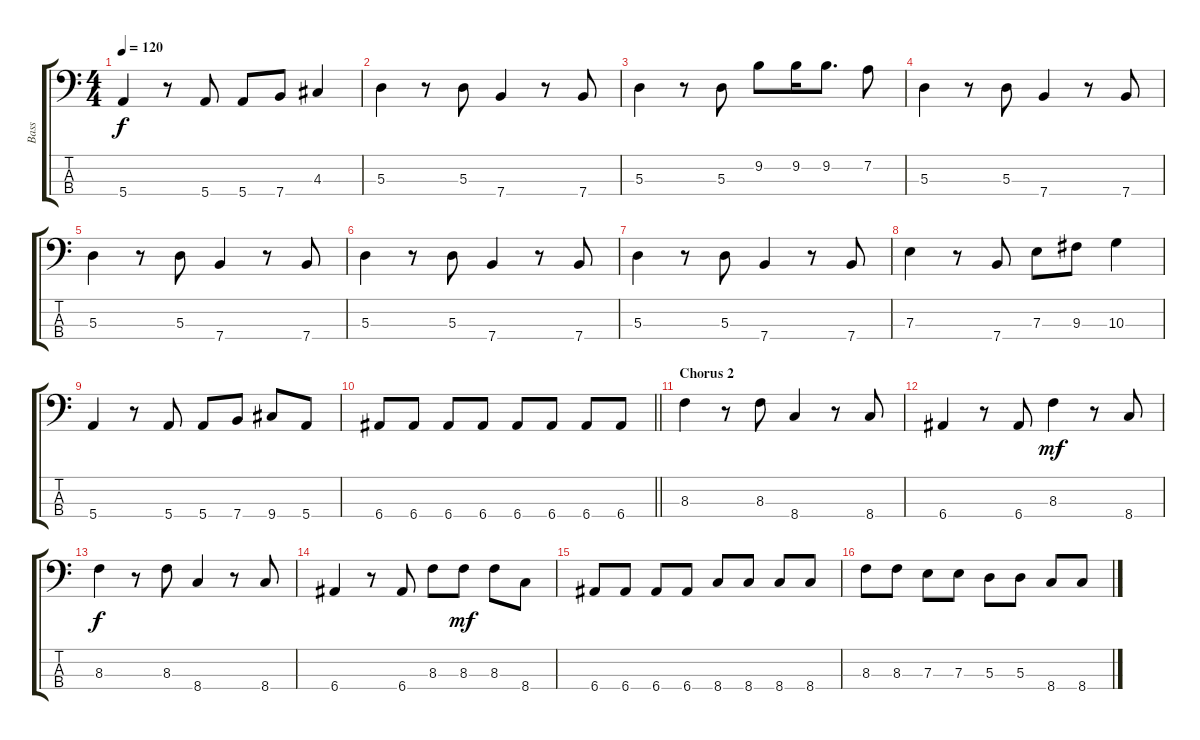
\track ("Bass" "Bass") {instrument electricbassfinger}
\staff {score tabs}
\tuning (G2 D2 A1 E1) {hide}
\ts (4 4)
\tempo 120
\clef f4
\ks c
5.4.4{dy f} r.8 5.4.8 5.4.8 7.4.8 4.3.4 |
5.3.4 r.8 5.3.8 7.4.4 r.8 7.4.8 |
5.3.4 r.8 5.3.8 9.2.8 9.2.16 9.2.8{d} 7.2.8 |
5.3.4 r.8 5.3.8 7.4.4 r.8 7.4.8 |
5.3.4 r.8 5.3.8 7.4.4 r.8 7.4.8 |
5.3.4 r.8 5.3.8 7.4.4 r.8 7.4.8 |
5.3.4 r.8 5.3.8 7.4.4 r.8 7.4.8 |
7.3.4 r.8 7.4.8 7.3.8 9.3.8 10.3.4 |
5.4.4 r.8 5.4.8 5.4.8 7.4.8 9.4.8 5.4.8 |
\barLineRight lightlight
6.4.8 6.4.8 6.4.8 6.4.8 6.4.8 6.4.8 6.4.8 6.4.8 |
\section ("" "Chorus 2")
8.3.4 r.8 8.3.8 8.4.4 r.8 8.4.8 |
6.4.4 r.8 6.4.8 8.3.4{dy mf} r.8 8.4.8 |
8.3.4{dy f} r.8 8.3.8 8.4.4 r.8 8.4.8 |
6.4.4 r.8 6.4.8 8.3.8 8.3.8{dy mf} 8.3.8 8.4.8 |
6.4.8 6.4.8 6.4.8 6.4.8 8.4.8 8.4.8 8.4.8 8.4.8 |
8.3.8 8.3.8 7.3.8 7.3.8 5.3.8 5.3.8 8.4.8 8.4.8
